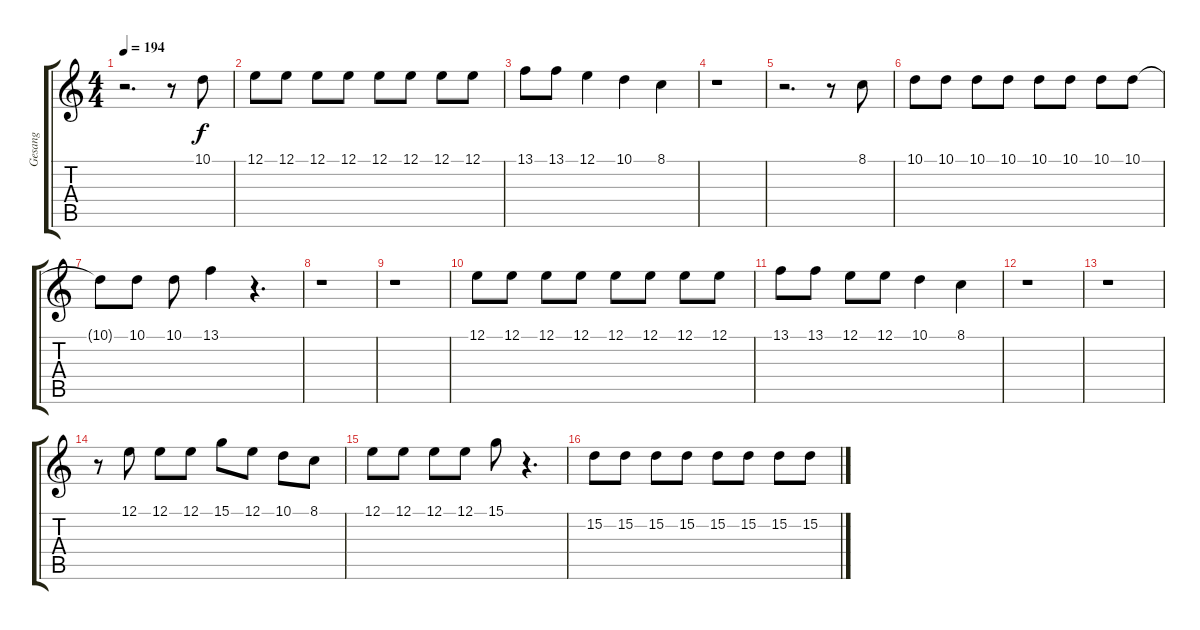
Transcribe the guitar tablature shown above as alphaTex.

\track ("Gesang" "Gesang") {instrument voiceoohs}
\staff {score tabs}
\tuning (E4 B3 G3 D3 A2 E2) {hide}
\ts (4 4)
\tempo 194
\clef g2
\ks c
r.2{d dy f} r.8 10.1.8 |
12.1.8 12.1.8 12.1.8 12.1.8 12.1.8 12.1.8 12.1.8 12.1.8 |
13.1.8 13.1.8 12.1.4 10.1.4 8.1.4 |
r.1 |
r.2{d} r.8 8.1.8 |
10.1.8 10.1.8 10.1.8 10.1.8 10.1.8 10.1.8 10.1.8 10.1.8 |
10.1{t}.8 10.1.8 10.1.8 13.1.4 r.4{d} |
r.1 |
r.1 |
12.1.8 12.1.8 12.1.8 12.1.8 12.1.8 12.1.8 12.1.8 12.1.8 |
13.1.8 13.1.8 12.1.8 12.1.8 10.1.4 8.1.4 |
r.1 |
r.1 |
r.8 12.1.8 12.1.8 12.1.8 15.1.8 12.1.8 10.1.8 8.1.8 |
12.1.8 12.1.8 12.1.8 12.1.8 15.1.8 r.4{d} |
15.2.8 15.2.8 15.2.8 15.2.8 15.2.8 15.2.8 15.2.8 15.2.8
